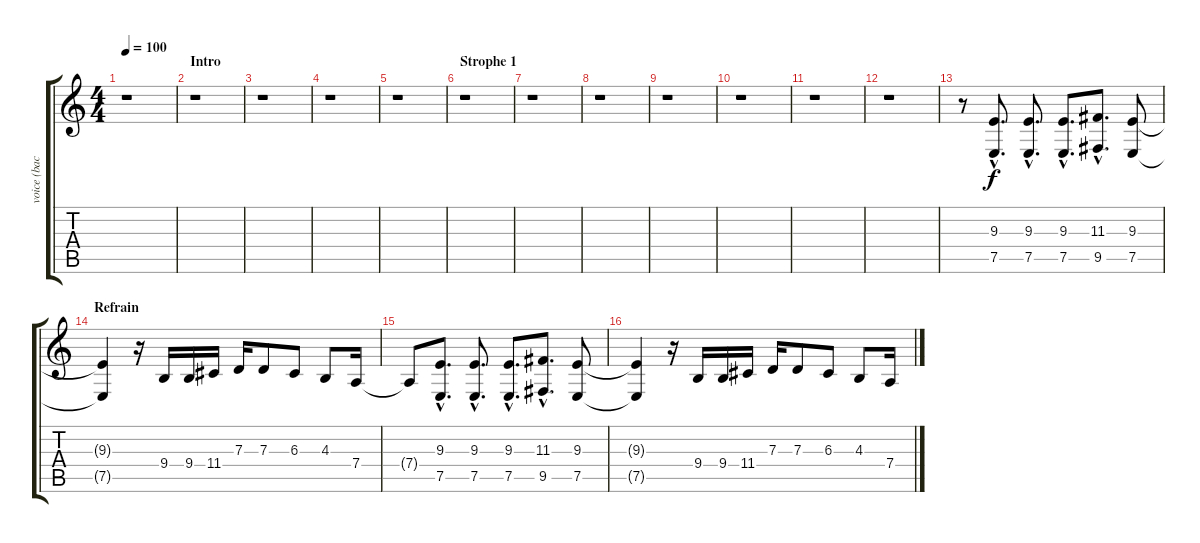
\track ("voice (background)" "voice (bac") {instrument tuba}
\staff {score tabs}
\tuning (E4 B3 G3 D3 A2 E2) {hide}
\ts (4 4)
\section ("" "")
\tempo 100
\clef g2
\ks c
r.1{dy f instrument tuba} |
\section ("" "Intro")
r.1 |
r.1 |
r.1 |
r.1 |
\section ("" "Strophe 1")
r.1 |
r.1 |
r.1 |
r.1 |
r.1 |
r.1 |
r.1 |
r.8 (9.3{hac} 7.5{hac}).8{d} (9.3{hac} 7.5{hac}).8{d} (9.3{hac} 7.5{hac}).8{d} (11.3{hac} 9.5{hac}).8{d} (9.3 7.5).8 |
\section ("" "Refrain")
(9.3{t} 7.5{t}).4 r.16 9.4.16 9.4.16 11.4.16 7.3.16 7.3.8 6.3.8 4.3.8 7.4.16 |
7.4{t}.8 (9.3{hac} 7.5{hac}).8{d} (9.3{hac} 7.5{hac}).8{d} (9.3{hac} 7.5{hac}).8{d} (11.3{hac} 9.5{hac}).8{d} (9.3 7.5).8 |
(9.3{t} 7.5{t}).4 r.16 9.4.16 9.4.16 11.4.16 7.3.16 7.3.8 6.3.8 4.3.8 7.4.16
